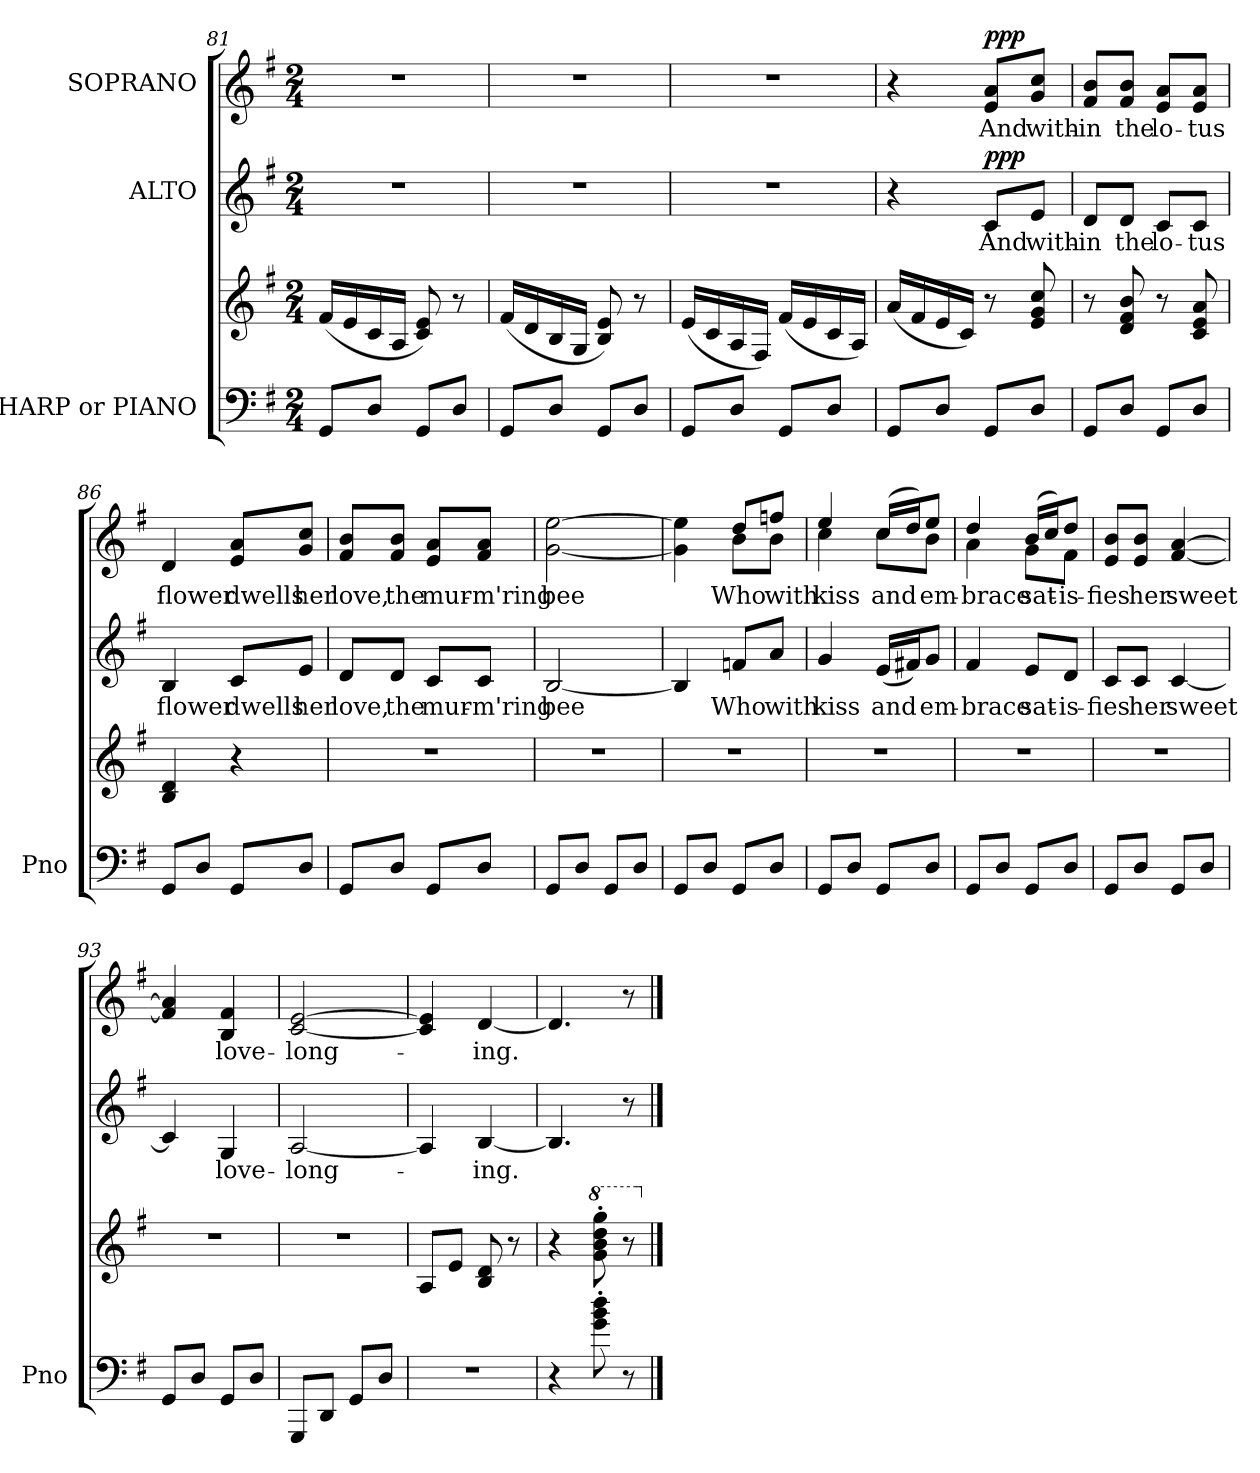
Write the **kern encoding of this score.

**kern	**kern	**kern	**text	**dynam	**kern	**text	**dynam
*part3	*part3	*part2	*part2	*part2	*part1	*part1	*part1
*staff4	*staff3	*staff2	*staff2	*staff2	*staff1	*staff1	*staff1
*I"HARP or PIANO	*	*I"ALTO	*	*	*I"SOPRANO	*	*
*I'Pno	*	*	*	*	*	*	*
*clefF4	*clefG2	*clefG2	*	*	*clefG2	*	*
*k[f#]	*k[f#]	*k[f#]	*	*	*k[f#]	*	*
*G:	*G:	*G:	*	*	*G:	*	*
*M2/4	*M2/4	*M2/4	*	*	*M2/4	*	*
=81	=81	=81	=81	=81	=81	=81	=81
8GG/L	(<16f#/LL	2r	.	.	2r	.	.
.	16e/	.	.	.	.	.	.
8D/J	16c/	.	.	.	.	.	.
.	16A/JJ	.	.	.	.	.	.
8GG/L	8c/ 8e/)	.	.	.	.	.	.
8D/J	8r	.	.	.	.	.	.
=82	=82	=82	=82	=82	=82	=82	=82
8GG/L	(<16f#/LL	2r	.	.	2r	.	.
.	16d/	.	.	.	.	.	.
8D/J	16B/	.	.	.	.	.	.
.	16G/JJ	.	.	.	.	.	.
8GG/L	8B/ 8e/)	.	.	.	.	.	.
8D/J	8r	.	.	.	.	.	.
=83	=83	=83	=83	=83	=83	=83	=83
8GG/L	(<16e/LL	2r	.	.	2r	.	.
.	16c/	.	.	.	.	.	.
8D/J	16A/	.	.	.	.	.	.
.	16F#/JJ)	.	.	.	.	.	.
8GG/L	(<16f#/LL	.	.	.	.	.	.
.	16e/	.	.	.	.	.	.
8D/J	16c/	.	.	.	.	.	.
.	16A/JJ)	.	.	.	.	.	.
=84	=84	=84	=84	=84	=84	=84	=84
8GG/L	(<16a/LL	4r	.	.	4r	.	.
.	16f#/	.	.	.	.	.	.
8D/J	16e/	.	.	.	.	.	.
.	16c/JJ)	.	.	.	.	.	.
!	!	!	!LO:LY:b	!LO:DY:b	!	!LO:LY:b	!LO:DY:b
8GG/L	8r	8c/L	And	ppp	8e/ 8a/L	And	ppp
!	!	!	!LO:LY:b	!	!	!LO:LY:b	!
8D/J	8e/ 8g/ 8cc/	8e/J	with-	.	8g/ 8cc/J	with-	.
=85	=85	=85	=85	=85	=85	=85	=85
!	!	!	!LO:LY:b	!	!	!LO:LY:b	!
8GG/L	8r	8d/L	-in	.	8f#/ 8b/L	-in	.
!	!	!	!LO:LY:b	!	!	!LO:LY:b	!
8D/J	8d/ 8f#/ 8b/	8d/J	the	.	8f#/ 8b/J	the	.
!	!	!	!LO:LY:b	!	!	!LO:LY:b	!
8GG/L	8r	8c/L	lo-	.	8e/ 8a/L	lo-	.
!	!	!	!LO:LY:b	!	!	!LO:LY:b	!
8D/J	8c/ 8e/ 8a/	8c/J	-tus	.	8e/ 8a/J	-tus	.
!!LO:PB:g=z
=86	=86	=86	=86	=86	=86	=86	=86
!	!	!	!LO:LY:b	!	!	!LO:LY:b	!
8GG/L	4B/ 4d/	4B/	flower	.	4d/	flower	.
8D/J	.	.	.	.	.	.	.
!	!	!	!LO:LY:b	!	!	!LO:LY:b	!
8GG/L	4r	8c/L	dwells	.	8e/ 8a/L	dwells	.
!	!	!	!LO:LY:b	!	!	!LO:LY:b	!
8D/J	.	8e/J	her	.	8g/ 8cc/J	her	.
=87	=87	=87	=87	=87	=87	=87	=87
!	!	!	!LO:LY:b	!	!	!LO:LY:b	!
8GG/L	2r	8d/L	love,	.	8f#/ 8b/L	love,	.
!	!	!	!LO:LY:b	!	!	!LO:LY:b	!
8D/J	.	8d/J	the	.	8f#/ 8b/J	the	.
!	!	!	!LO:LY:b	!	!	!LO:LY:b	!
8GG/L	.	8c/L	mur-	.	8e/ 8a/L	mur-	.
!	!	!	!LO:LY:b	!	!	!LO:LY:b	!
8D/J	.	8c/J	-m'ring	.	8f#/ 8a/J	-m'ring	.
=88	=88	=88	=88	=88	=88	=88	=88
!	!	!	!LO:LY:b	!	!	!LO:LY:b	!
8GG/L	2r	[2B/	bee	.	[2g\ [2ee\	bee	.
8D/J	.	.	.	.	.	.	.
8GG/L	.	.	.	.	.	.	.
8D/J	.	.	.	.	.	.	.
=89	=89	=89	=89	=89	=89	=89	=89
*	*	*	*	*	*^	*	*
8GG/L	2r	4B/]	.	.	4g\] 4ee\]	4ryy	.	.
8D/J	.	.	.	.	.	.	.	.
!	!	!	!LO:LY:b	!	!	!	!LO:LY:b	!
8GG/L	.	8fn/L	Who	.	8dd/L	8b\L	Who	.
!	!	!	!LO:LY:b	!	!	!	!LO:LY:b	!
8D/J	.	8a/J	with	.	8ffn/J	8b\J	with	.
=90	=90	=90	=90	=90	=90	=90	=90	=90
!	!	!	!LO:LY:b	!	!	!	!LO:LY:b	!
8GG/L	2r	4g/	kiss	.	4ee/	4cc\	kiss	.
8D/J	.	.	.	.	.	.	.	.
!	!	!	!LO:LY:b	!	!	!	!LO:LY:b	!
8GG/L	.	(<16e/LL	and	.	(>16cc/LL	8cc\L	and	.
.	.	16f#X/J)	.	.	16dd/J)	.	.	.
!	!	!	!LO:LY:b	!	!	!	!LO:LY:b	!
8D/J	.	8g/J	em-	.	8ee/J	8b\J	em-	.
=91	=91	=91	=91	=91	=91	=91	=91	=91
!	!	!	!LO:LY:b	!	!	!	!LO:LY:b	!
8GG/L	2r	4f#/	-brace	.	4dd/	4a\	-brace	.
8D/J	.	.	.	.	.	.	.	.
!	!	!	!LO:LY:b	!	!	!	!LO:LY:b	!
8GG/L	.	8e/L	sat-	.	(>16b/LL	8g\L	sat-	.
.	.	.	.	.	16cc/J)	.	.	.
!	!	!	!LO:LY:b	!	!	!	!LO:LY:b	!
8D/J	.	8d/J	-is-	.	8dd/J	8f#\J	-is-	.
!!LO:LB:g=z
=92	=92	=92	=92	=92	=92	=92	=92	=92
!	!	!	!LO:LY:b	!	!	!	!LO:LY:b	!
*	*	*	*	*	*v	*v	*	*
8GG/L	2r	8c/L	-fies	.	8e/ 8b/L	-fies	.
!	!	!	!LO:LY:b	!	!	!LO:LY:b	!
8D/J	.	8c/J	her	.	8e/ 8b/J	her	.
!	!	!	!LO:LY:b	!	!	!LO:LY:b	!
8GG/L	.	[4c/	sweet	.	[4f#/ [4a/	sweet	.
8D/J	.	.	.	.	.	.	.
=93	=93	=93	=93	=93	=93	=93	=93
8GG/L	2r	4c/]	.	.	4f#/] 4a/]	.	.
8D/J	.	.	.	.	.	.	.
!	!	!	!LO:LY:b	!	!	!LO:LY:b	!
8GG/L	.	4G/	love-	.	4B/ 4f#/	love-	.
8D/J	.	.	.	.	.	.	.
=94	=94	=94	=94	=94	=94	=94	=94
!	!	!	!LO:LY:b	!	!	!LO:LY:b	!
8GGG/L	2r	[2A/	-long-	.	[2c/ [2e/	-long-	.
8DD/J	.	.	.	.	.	.	.
8GG/L	.	.	.	.	.	.	.
8D/J	.	.	.	.	.	.	.
=95	=95	=95	=95	=95	=95	=95	=95
2r	8A/L	4A/]	.	.	4c/] 4e/]	.	.
.	8e/J	.	.	.	.	.	.
!	!	!	!LO:LY:b	!	!	!LO:LY:b	!
.	8B/ 8d/	[4B/	-ing.	.	[4d/	-ing.	.
.	8r	.	.	.	.	.	.
=96	=96	=96	=96	=96	=96	=96	=96
4r	4r	4.B/]	.	.	4.d/]	.	.
*	*8va	*	*	*	*	*	*
8g\' 8b\' 8dd\'	8gg\' 8bb\' 8ddd\' 8ggg\'	.	.	.	.	.	.
8r	8r	8r	.	.	8r	.	.
*	*X8va	*	*	*	*	*	*
==	==	==	==	==	==	==	==
*-	*-	*-	*-	*-	*-	*-	*-
